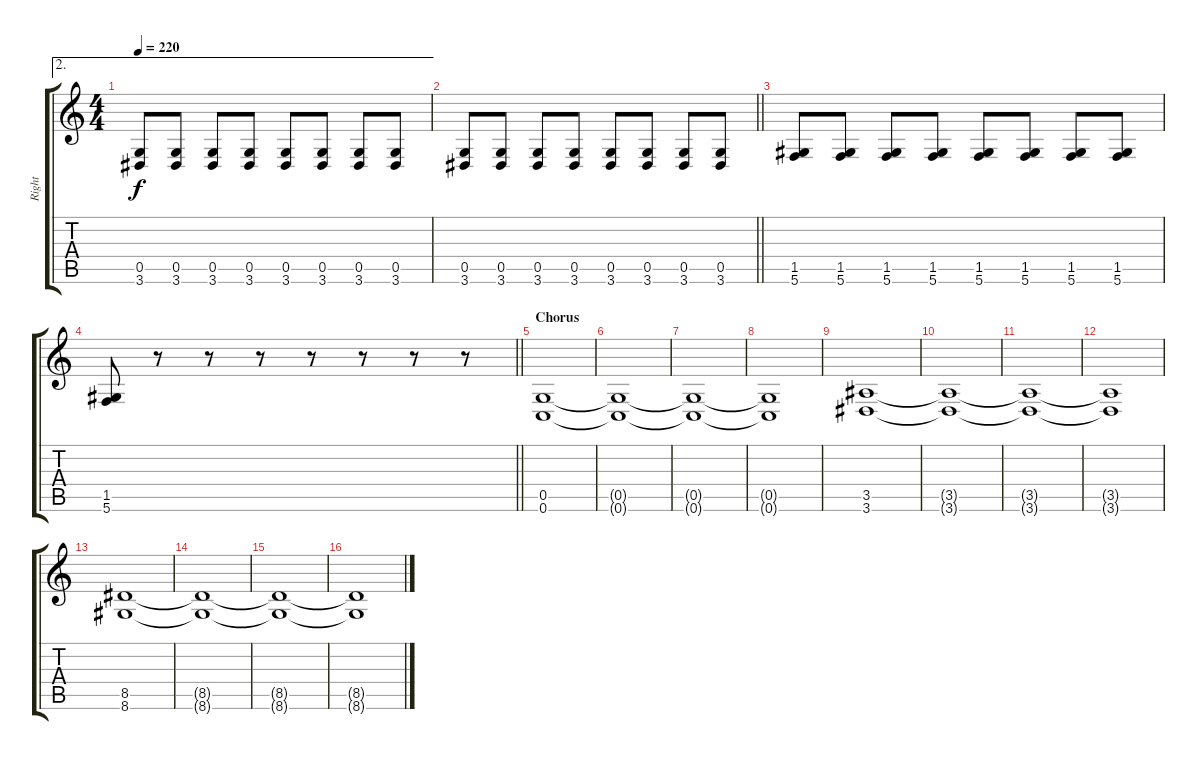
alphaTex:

\track ("Right" "Right") {instrument distortionguitar}
\staff {score tabs}
\tuning (D4 A3 F3 C3 G2 C2) {hide}
\ae 2
\ts (4 4)
\tempo 220
\clef g2
\ks c
(0.5 3.6).8{dy f} (0.5 3.6).8 (0.5 3.6).8 (0.5 3.6).8 (0.5 3.6).8 (0.5 3.6).8 (0.5 3.6).8 (0.5 3.6).8 |
\barLineRight lightlight
(0.5 3.6).8 (0.5 3.6).8 (0.5 3.6).8 (0.5 3.6).8 (0.5 3.6).8 (0.5 3.6).8 (0.5 3.6).8 (0.5 3.6).8 |
(1.5 5.6).8 (1.5 5.6).8 (1.5 5.6).8 (1.5 5.6).8 (1.5 5.6).8 (1.5 5.6).8 (1.5 5.6).8 (1.5 5.6).8 |
\barLineRight lightlight
(1.5 5.6).8 r.8 r.8 r.8 r.8 r.8 r.8 r.8 |
\section ("" "Chorus")
(0.5 0.6).1 |
(0.5{t} 0.6{t}).1 |
(0.5{t} 0.6{t}).1 |
(0.5{t} 0.6{t}).1 |
(3.5 3.6).1 |
(3.5{t} 3.6{t}).1 |
(3.5{t} 3.6{t}).1 |
(3.5{t} 3.6{t}).1 |
(8.5 8.6).1 |
(8.5{t} 8.6{t}).1 |
(8.5{t} 8.6{t}).1 |
(8.5{t} 8.6{t}).1
